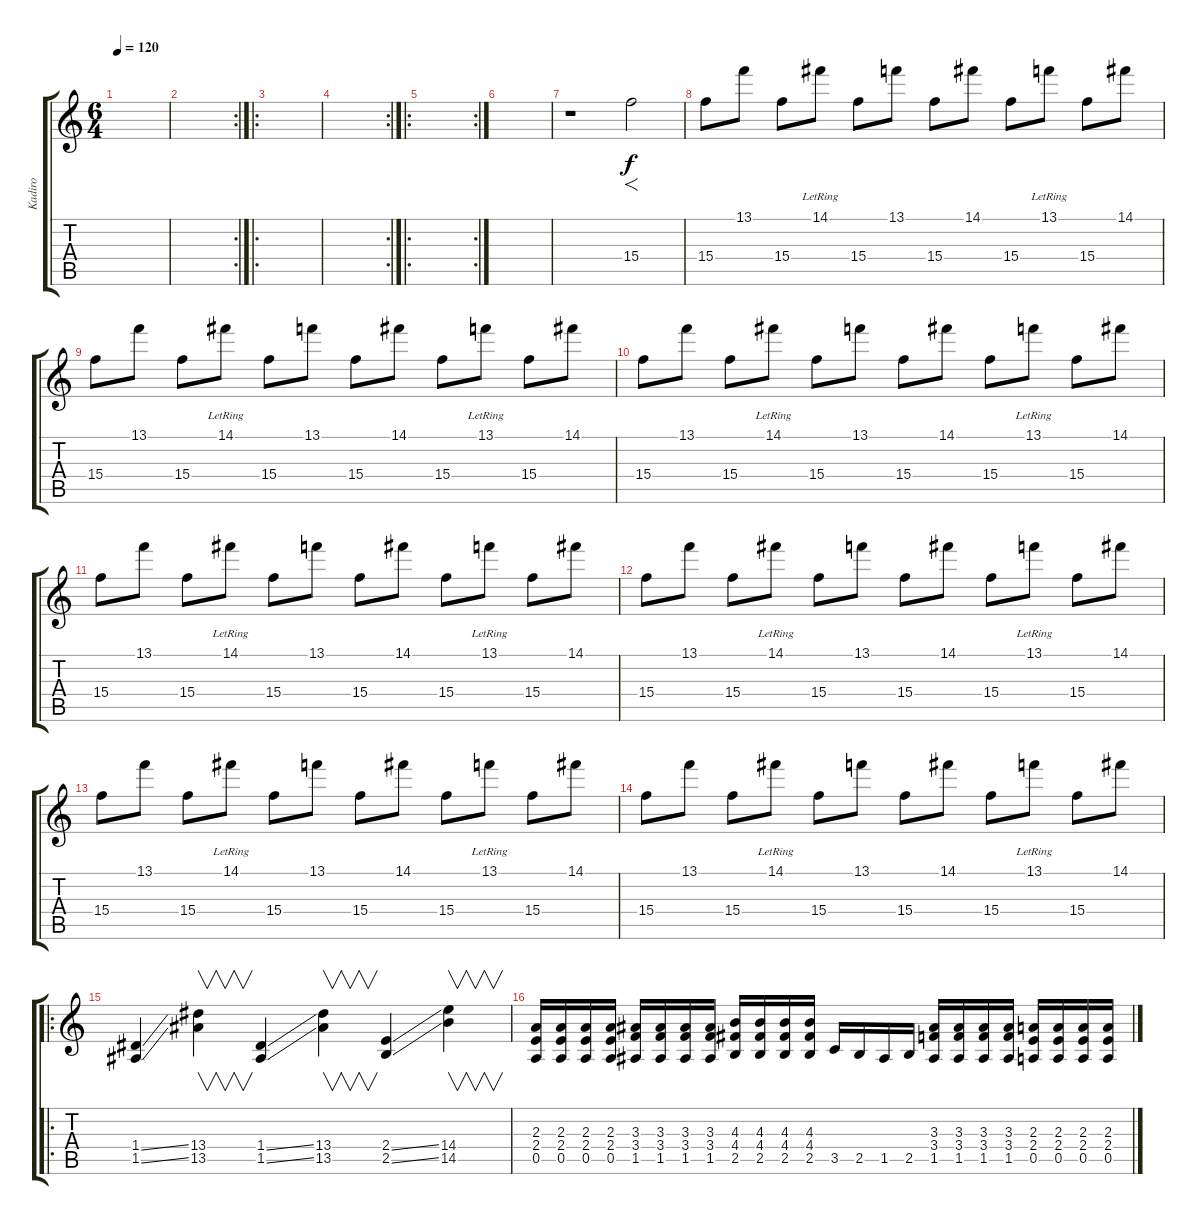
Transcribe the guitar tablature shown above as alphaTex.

\track ("Kadiro" "Kadiro") {instrument distortionguitar}
\staff {score tabs}
\tuning (E4 B3 G3 D3 A2 E2) {hide}
\ts (6 4)
\tempo 120
\clef g2
\ks c
|
\rc 2
|
\ro
|
\rc 2
|
\ro
\rc 2
|
|
r.1 15.4.2{f} |
15.4.8 13.1.8 15.4.8 14.1{lr}.8 15.4.8 13.1.8 15.4.8 14.1.8 15.4.8 13.1{lr}.8 15.4.8 14.1.8 |
15.4.8 13.1.8 15.4.8 14.1{lr}.8 15.4.8 13.1.8 15.4.8 14.1.8 15.4.8 13.1{lr}.8 15.4.8 14.1.8 |
15.4.8 13.1.8 15.4.8 14.1{lr}.8 15.4.8 13.1.8 15.4.8 14.1.8 15.4.8 13.1{lr}.8 15.4.8 14.1.8 |
15.4.8 13.1.8 15.4.8 14.1{lr}.8 15.4.8 13.1.8 15.4.8 14.1.8 15.4.8 13.1{lr}.8 15.4.8 14.1.8 |
15.4.8 13.1.8 15.4.8 14.1{lr}.8 15.4.8 13.1.8 15.4.8 14.1.8 15.4.8 13.1{lr}.8 15.4.8 14.1.8 |
15.4.8 13.1.8 15.4.8 14.1{lr}.8 15.4.8 13.1.8 15.4.8 14.1.8 15.4.8 13.1{lr}.8 15.4.8 14.1.8 |
15.4.8 13.1.8 15.4.8 14.1{lr}.8 15.4.8 13.1.8 15.4.8 14.1.8 15.4.8 13.1{lr}.8 15.4.8 14.1.8 |
\ro
(1.4{ss} 1.5{ss}).4 (13.4 13.5).4{v} (1.4{ss} 1.5{ss}).4 (13.4 13.5).4{v} (2.4{ss} 2.5{ss}).4 (14.4 14.5).4{v} |
(2.3 2.4 0.5).16 (2.3 2.4 0.5).16 (2.3 2.4 0.5).16 (2.3 2.4 0.5).16 (3.3 3.4 1.5).16 (3.3 3.4 1.5).16 (3.3 3.4 1.5).16 (3.3 3.4 1.5).16 (4.3 4.4 2.5).16 (4.3 4.4 2.5).16 (4.3 4.4 2.5).16 (4.3 4.4 2.5).16 3.5.16 2.5.16 1.5.16 2.5.16 (3.3 3.4 1.5).16 (3.3 3.4 1.5).16 (3.3 3.4 1.5).16 (3.3 3.4 1.5).16 (2.3 2.4 0.5).16 (2.3 2.4 0.5).16 (2.3 2.4 0.5).16 (2.3 2.4 0.5).16
